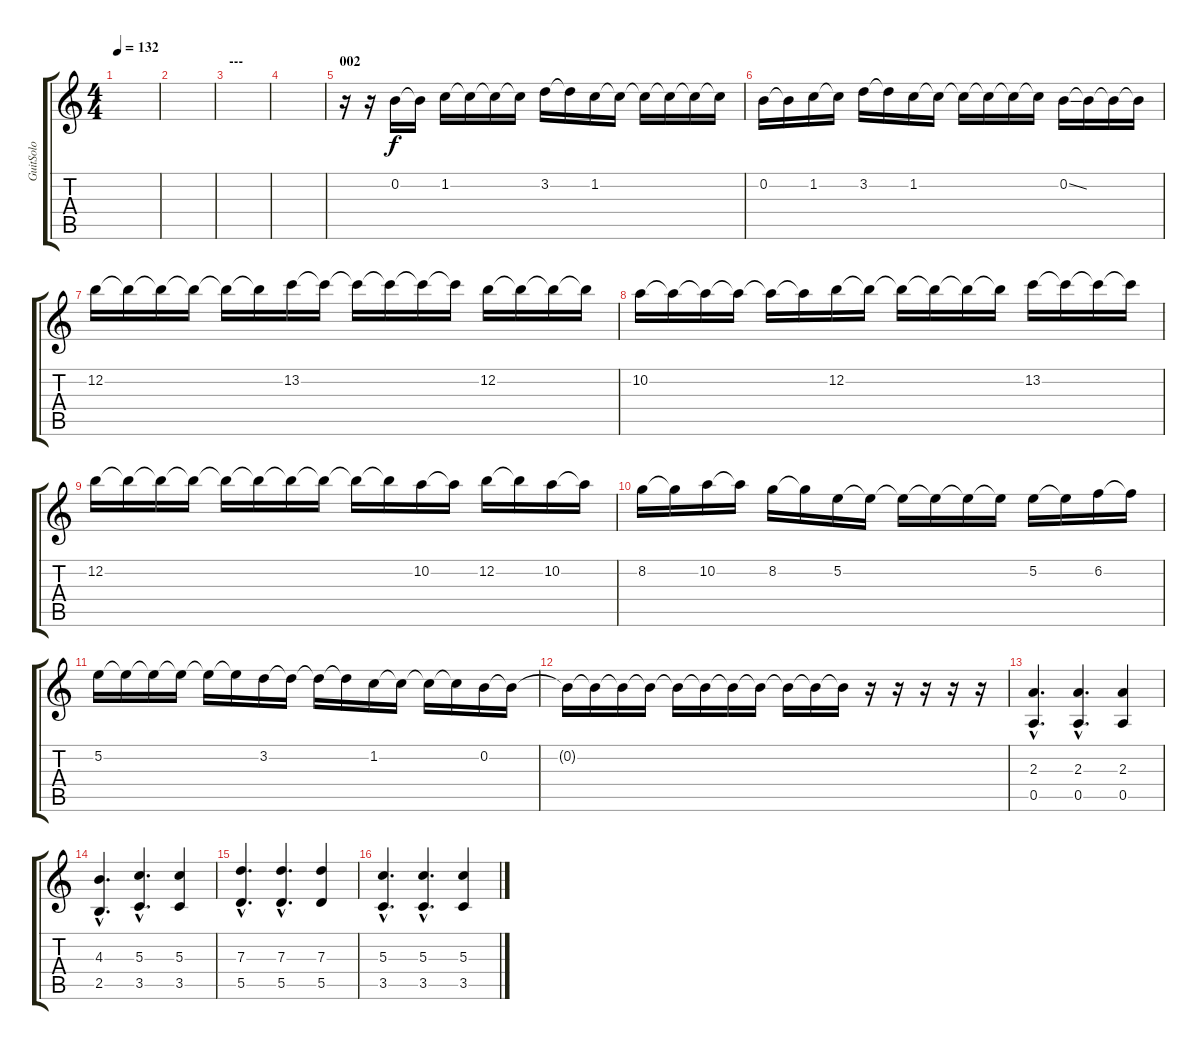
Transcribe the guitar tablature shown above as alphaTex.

\track ("GuitSolo" "GuitSolo") {instrument acousticguitarsteel}
\staff {score tabs}
\tuning (E4 B3 G3 D3 A2 E2) {hide}
\ts (4 4)
\tempo 132
\clef g2
\ks c
|
|
\section ("" "---")
|
|
\section ("" "002")
r.16 r.16 0.2.16 0.2{t}.16 1.2.16 1.2{t}.16 1.2{t}.16 1.2{t}.16 3.2.16 3.2{t}.16 1.2.16 1.2{t}.16 1.2{t}.16 1.2{t}.16 1.2{t}.16 1.2{t}.16 |
0.2.16 0.2{t}.16 1.2.16 1.2{t}.16 3.2.16 3.2{t}.16 1.2.16 1.2{t}.16 1.2{t}.16 1.2{t}.16 1.2{t}.16 1.2{t}.16 0.2{ss}.16 0.2{t}.16 0.2{t}.16 0.2{t}.16 |
12.2.16 12.2{t}.16 12.2{t}.16 12.2{t}.16 12.2{t}.16 12.2{t}.16 13.2.16 13.2{t}.16 13.2{t}.16 13.2{t}.16 13.2{t}.16 13.2{t}.16 12.2.16 12.2{t}.16 12.2{t}.16 12.2{t}.16 |
10.2.16 10.2{t}.16 10.2{t}.16 10.2{t}.16 10.2{t}.16 10.2{t}.16 12.2.16 12.2{t}.16 12.2{t}.16 12.2{t}.16 12.2{t}.16 12.2{t}.16 13.2.16 13.2{t}.16 13.2{t}.16 13.2{t}.16 |
12.2.16 12.2{t}.16 12.2{t}.16 12.2{t}.16 12.2{t}.16 12.2{t}.16 12.2{t}.16 12.2{t}.16 12.2{t}.16 12.2{t}.16 10.2.16 10.2{t}.16 12.2.16 12.2{t}.16 10.2.16 10.2{t}.16 |
8.2.16 8.2{t}.16 10.2.16 10.2{t}.16 8.2.16 8.2{t}.16 5.2.16 5.2{t}.16 5.2{t}.16 5.2{t}.16 5.2{t}.16 5.2{t}.16 5.2.16 5.2{t}.16 6.2.16 6.2{t}.16 |
5.2.16 5.2{t}.16 5.2{t}.16 5.2{t}.16 5.2{t}.16 5.2{t}.16 3.2.16 3.2{t}.16 3.2{t}.16 3.2{t}.16 1.2.16 1.2{t}.16 1.2{t}.16 1.2{t}.16 0.2.16 0.2{t}.16 |
0.2{t}.16 0.2{t}.16 0.2{t}.16 0.2{t}.16 0.2{t}.16 0.2{t}.16 0.2{t}.16 0.2{t}.16 0.2{t}.16 0.2{t}.16 0.2{t}.16 r.16 r.16 r.16 r.16 r.16 |
(2.3{hac} 0.5{hac}).4{d} (2.3{hac} 0.5{hac}).4{d} (2.3 0.5).4 |
(4.3{hac} 2.5{hac}).4{d} (5.3{hac} 3.5{hac}).4{d} (5.3 3.5).4 |
(7.3{hac} 5.5{hac}).4{d} (7.3{hac} 5.5{hac}).4{d} (7.3 5.5).4 |
(5.3{hac} 3.5{hac}).4{d} (5.3{hac} 3.5{hac}).4{d} (5.3 3.5).4
